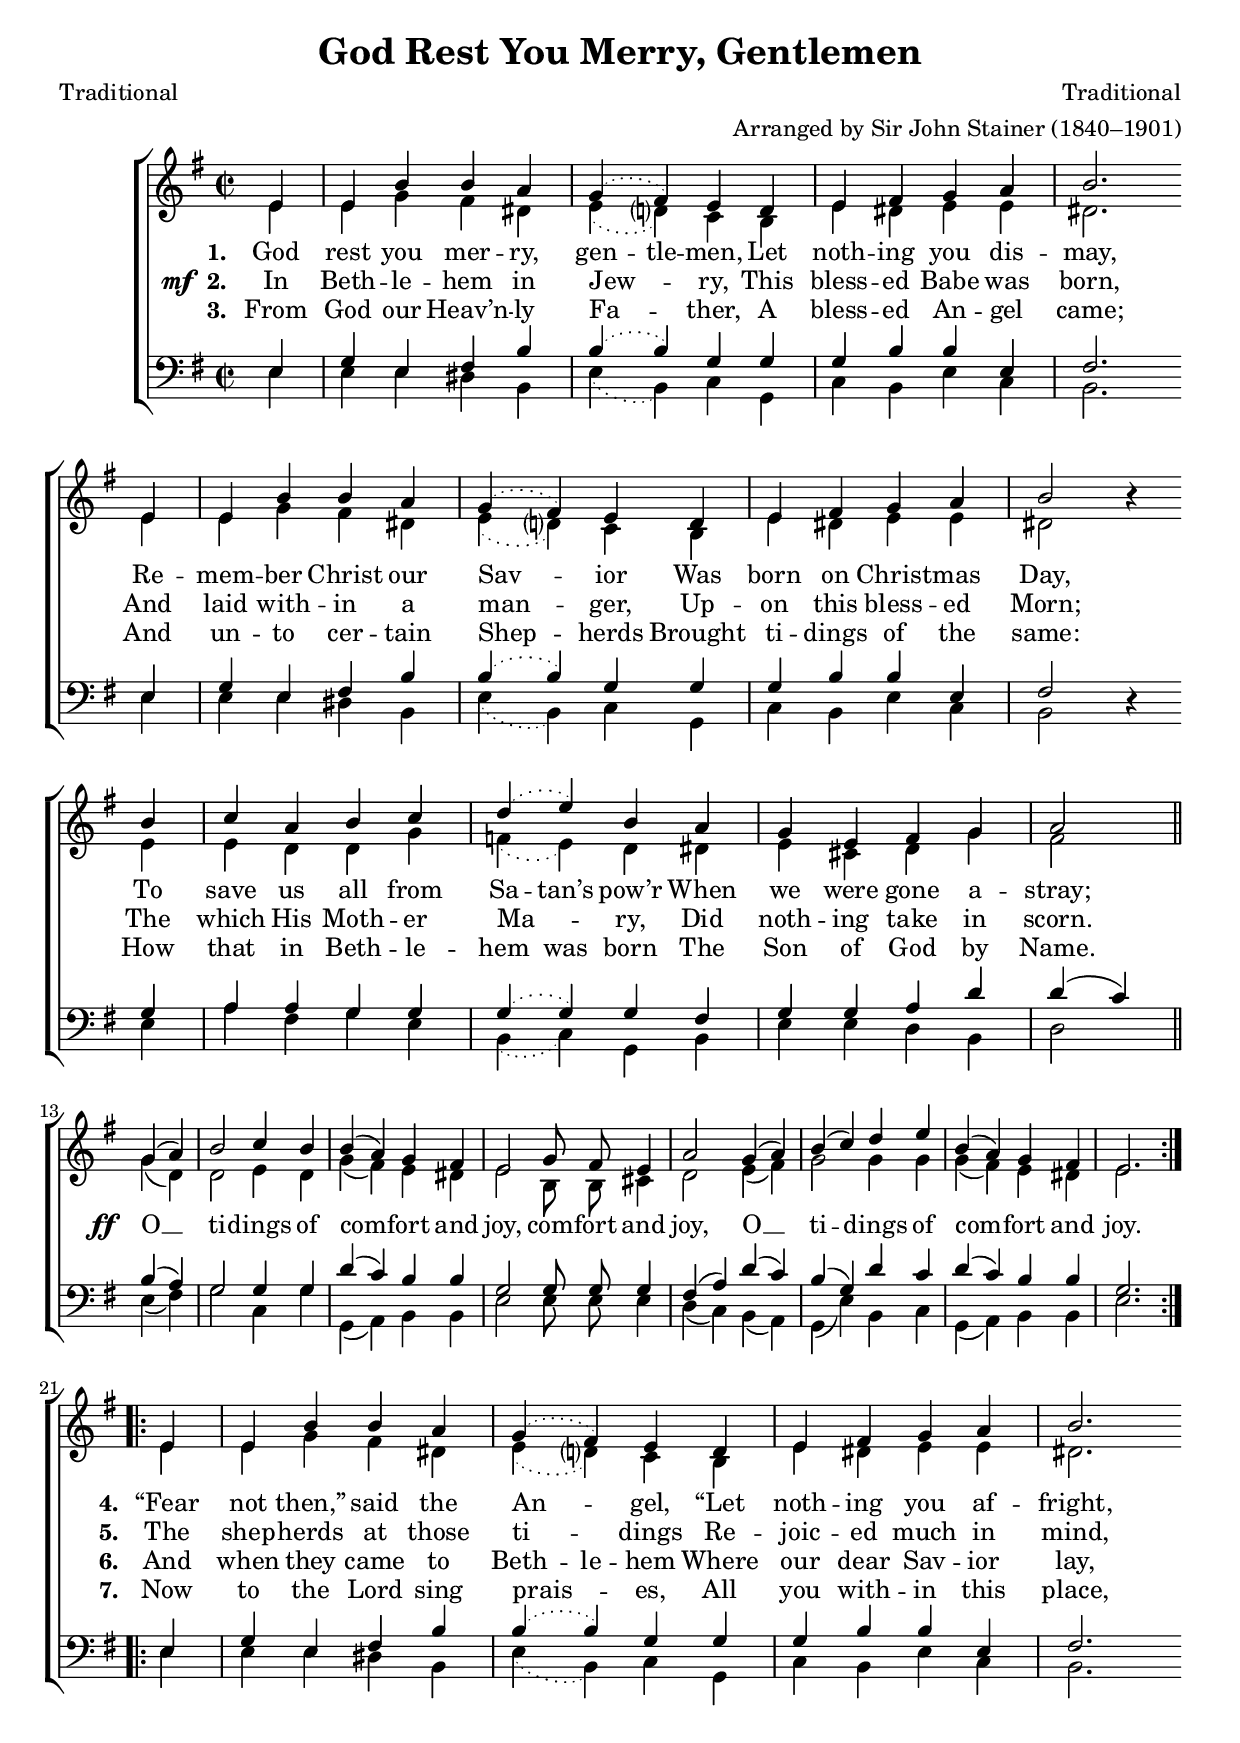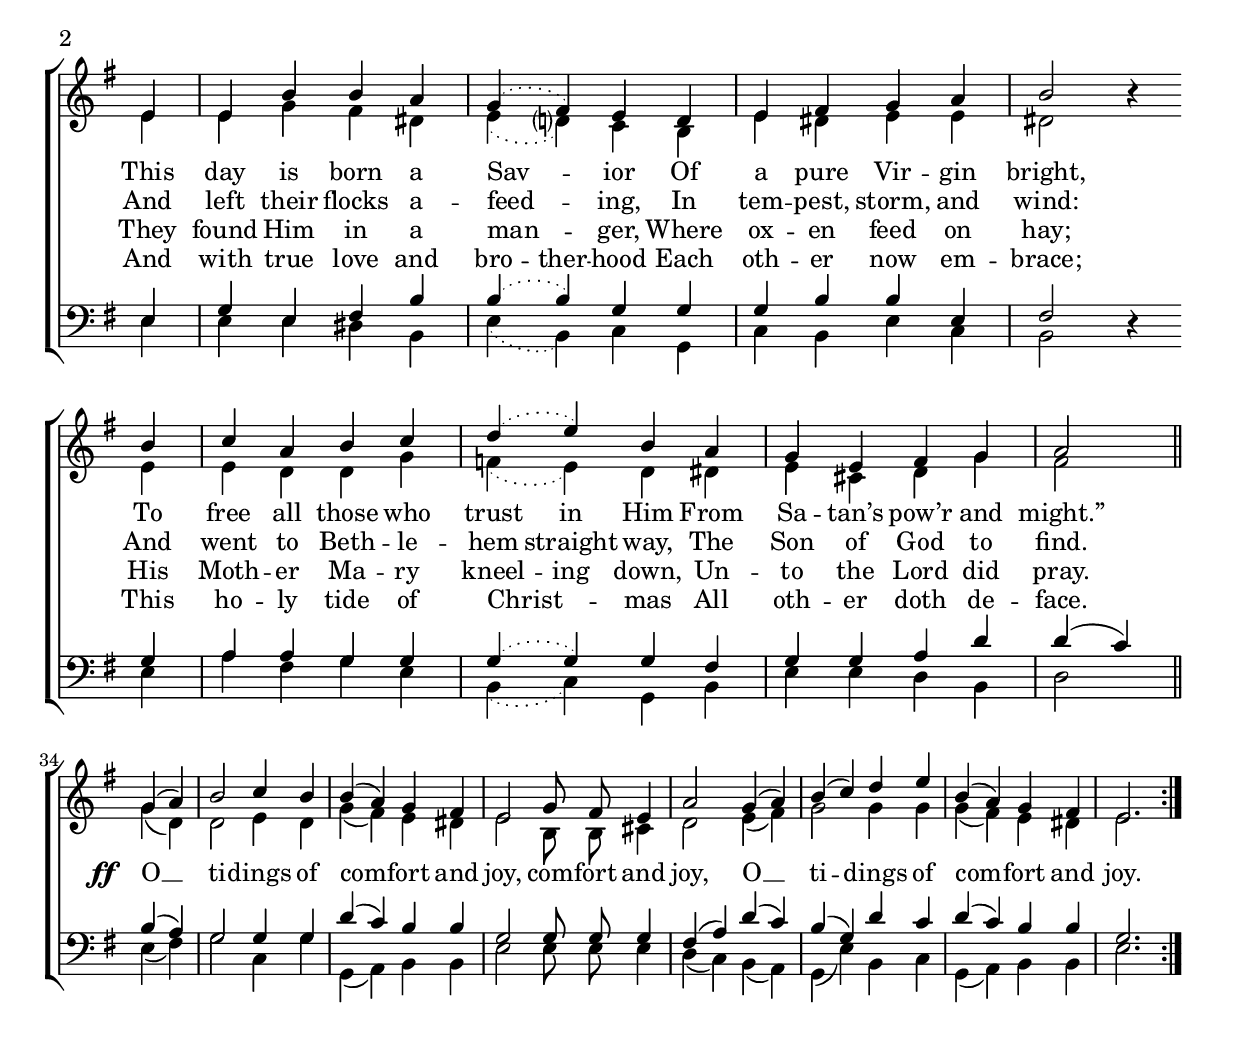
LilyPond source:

\version "2.14.2"
\include "util.ly"
\header {
  title = "God Rest You Merry, Gentlemen"
  poet = "Traditional"
  composer = "Traditional"
  arranger = "Arranged by Sir John Stainer (1840–1901)"
  %tagline = \markup { from \italic {Christmas Carols, New and Old}}
}

global = {
  \key g \major
  \time 2/2
  %\override DynamicLineSpanner #'staff-padding = #0.0
  %\override DynamicLineSpanner #'Y-extent = #'(-1 . 1)
}

sopMusic = \relative c' {
  \repeat volta 2 {
    \partial 4 e4 |
    e b' b a |
    \slurDotted g( fis) e d |
    \slurSolid e fis g a |
    b2. \bar""\break e,4 |
    
    e b' b a |
    \slurDotted g( fis) e d |
    \slurSolid
    e fis g a |
    b2 b4\rest \bar""\break b |
    
    c a b c |
    \slurDotted d( e) b a |
    \slurSolid
    g e fis g |
    \partial 2 a2 \bar "||" \break
    
    \partial 2 g4( a) |
    b2 c4 b |
    b( a) g fis |
    e2 g8\noBeam fis e4 |
    a2 g4( a) |
    b( c) d e |
    b( a) g fis |
    \partial 4*3 e2. \break
  }
}
sopWords = \lyricmode {
  
}

altoMusic = \relative c' {
  e4 |
  e g fis dis |
  \slurDotted e( d?) c b |
  \slurSolid e dis e e |
  dis2. e4 |
  
  e g fis dis |
  \slurDotted e( d?) c b |
  \slurSolid
  e dis e e |
  dis2 s4 e |
  
  e d d g |
  \slurDotted f( e) d dis |
  \slurSolid
  e cis d g |
  fis2 |
  
  g4( d) |
  d2 e4 d |
  g( fis) e dis) |
  e2 b8\noBeam b cis4 |
  d2 e4( fis) |
  g2 g4 g |
  g( fis) e dis |
  e2.
}
altoWords = {
  \dropLyricsIX
  \lyricmode {
    \set stanza = #"1. "
    God rest you mer -- ry, \set ignoreMelismata = ##t
    gen -- tle -- men,
    \unset ignoreMelismata
    Let noth -- ing you dis -- may,
    Re -- mem -- ber Christ our Sav -- ior Was born on Christ -- mas Day,
    To save us all from
    \set ignoreMelismata = ##t
    Sa -- tan’s 
    \unset ignoreMelismata
    pow’r When we were gone a -- stray;
  }
  \set stanza = \markup\dynamic"ff  "
  \lyricmode {
    O __ ti -- dings of com -- fort and joy, com -- fort and joy, O __ ti -- dings of com -- fort and joy.
    
    
    \set stanza = #"4. "
    “Fear not then,” said the An -- gel, “Let noth -- ing you af -- fright,
    This day is born a Sav -- ior Of a pure Vir -- gin bright,
    \set ignoreMelismata = ##t
    To free all those who trust in Him From Sa -- tan’s pow’r and might.”
    \unset ignoreMelismata
  }
  \set stanza = \markup\dynamic"ff  "
  \lyricmode {
    O __ ti -- dings of com -- fort and joy, com -- fort and joy, O __ ti -- dings of com -- fort and joy.
  }
}
altoWordsII = {
  \dropLyricsIX
  \set stanza = \markup{\dynamic"  mf " "2. "}
  \lyricmode {
    In Beth -- le -- hem in Jew -- ry, This bless -- ed Babe was born,
    And laid with -- in a man -- ger, Up -- on this bless -- ed Morn;
    The which His Moth -- er Ma -- ry, Did noth -- ing take in scorn.
    
    \repeat unfold 20\skip1
    \set stanza = #"5. "
    The shep -- herds at those ti -- dings Re -- joic -- ed much in mind,
    And left their flocks a -- feed -- ing, In tem -- pest, storm, and wind:
    \set ignoreMelismata = ##t
    And went to Beth -- le -- hem straight way, The Son of God to find.
  }
}
altoWordsIII = \lyricmode {
  \dropLyricsIX
  \set stanza = #"3. "
  From God our Heav’n -- ly Fa -- ther, A bless -- ed An -- gel came;
  And un -- to cer -- tain Shep -- herds Brought ti -- dings of the same:
  \set ignoreMelismata = ##t
  How that in Beth -- le -- hem was born The Son of God by Name.
  
  \unset ignoreMelismata
  \repeat unfold 20\skip1
  \set stanza = #"6. "
  And when they came to \set ignoreMelismata = ##t
  Beth -- le -- hem
  \unset ignoreMelismata
  Where our dear Sav -- ior lay,
  They found Him in a man -- ger, Where ox -- en feed on hay;
  \set ignoreMelismata = ##t
  His Moth -- er Ma -- ry kneel -- ing down, Un -- to the Lord did pray.
}
altoWordsIV = \lyricmode {
  \repeat unfold 59\skip1
  \dropLyricsIX
  \set stanza = #"7. "
  Now to the Lord sing prais -- es,
  All you with -- in this place,
  And with true love and \set ignoreMelismata = ##t
  bro -- ther -- hood
  \unset ignoreMelismata
  Each oth -- er now em -- brace;
  This ho -- ly tide of Christ -- mas
  All oth -- er doth de -- face.
}
altoWordsV = \lyricmode {
}
altoWordsVI = \lyricmode {
}
altoWordsVII = \lyricmode {
}

tenorMusic = \relative c {
  e4 |
  g e fis b |
  \slurDotted b( b) g g |
  \slurSolid
  g b b e, |
  fis2. e4 |
  
  g e fis b |
  \slurDotted b( b) g g |
  \slurSolid
  g b b e, |
  fis2 s4 g |
  
  a a g g |
  \slurDotted g( g) g fis |
  \slurSolid
  g g a d |
  d( c) |
  
  b( a) |
  g2 g4 g |
  d'( c) b b |
  g2 g8\noBeam g g4 |
  fis( a) d( c) |
  b( g) d' c |
  d( c) b b |
  g2.
}
tenorWords = \lyricmode {

}

bassMusic = \relative c {
  e4 |
  e e dis b |
  \slurDotted e( b) c g |
  \slurSolid
  c b e c |
  b2. e4 |
  
  e e dis b |
  \slurDotted e( b) c g |
  \slurSolid
  c b e c |
  b2 d4\rest e |
  
  a fis g e |
  \slurDotted b( c) g b |
  \slurSolid
  e e d b |
  d2 |
  
  e4( fis) |
  g2 c,4 g' |
  g,( a) b b |
  e2 e8\noBeam e e4 |
  d( c) b( a) |
  g( e') b c |
  g( a) b b |
  e2.
}
bassWords = \lyricmode {

}

\score {
  <<
   \new ChoirStaff <<
%    \new Lyrics = sopranos \with { \override VerticalAxisGroup #'nonstaff-relatedstaff-spacing = #'((basic-distance . 1)) }
    \new Staff = women <<
      \new Voice = "sopranos" { \voiceOne << \global \repeat unfold 2 \sopMusic >> }
      \new Voice = "altos" { \voiceTwo << \global \repeat unfold 2 \altoMusic >> }
    >>
    \new Lyrics \with { alignAboveContext = #"women" \override VerticalAxisGroup #'nonstaff-relatedstaff-spacing = #'((basic-distance . 1))} \lyricsto "sopranos" \sopWords
    \new Lyrics = "altosVII"  \with { alignBelowContext = #"women" \override VerticalAxisGroup #'nonstaff-relatedstaff-spacing = #'((basic-distance . 1))} \lyricsto "altos" \altoWordsVII
    \new Lyrics = "altosVI"  \with { alignBelowContext = #"women" \override VerticalAxisGroup #'nonstaff-relatedstaff-spacing = #'((basic-distance . 1))} \lyricsto "altos" \altoWordsVI
    \new Lyrics = "altosV"  \with { alignBelowContext = #"women" \override VerticalAxisGroup #'nonstaff-relatedstaff-spacing = #'((basic-distance . 1))} \lyricsto "altos" \altoWordsV
    \new Lyrics = "altosIV"  \with { alignBelowContext = #"women" \override VerticalAxisGroup #'nonstaff-relatedstaff-spacing = #'((basic-distance . 1))} \lyricsto "altos" \altoWordsIV
    \new Lyrics = "altosIII"  \with { alignBelowContext = #"women" \override VerticalAxisGroup #'nonstaff-relatedstaff-spacing = #'((basic-distance . 1))} \lyricsto "altos" \altoWordsIII
    \new Lyrics = "altosII"  \with { alignBelowContext = #"women" \override VerticalAxisGroup #'nonstaff-relatedstaff-spacing = #'((basic-distance . 1))} \lyricsto "altos" \altoWordsII
    \new Lyrics = "altos"  \with { alignBelowContext = #"women" \override VerticalAxisGroup #'nonstaff-relatedstaff-spacing = #'((padding . -0.5)) } \lyricsto "altos" \altoWords
   \new Staff = men <<
      \clef bass
      \new Voice = "tenors" { \voiceOne << \global \repeat unfold 2 \tenorMusic >> }
      \new Voice = "basses" { \voiceTwo << \global \repeat unfold 2 \bassMusic >> }
    >>
    \new Lyrics \with { alignAboveContext = #"men" \override VerticalAxisGroup #'nonstaff-relatedstaff-spacing = #'((basic-distance . 1)) } \lyricsto "tenors" \tenorWords
    \new Lyrics \with { alignBelowContext = #"men" \override VerticalAxisGroup #'nonstaff-relatedstaff-spacing = #'((basic-distance . 1)) } \lyricsto "basses" \bassWords
  >>
%    \new PianoStaff << \new Staff { \new Voice { \pianoRH } } \new Staff { \clef "bass" \pianoLH } >>
  >>
  \layout { }
  \midi {
    \tempo 4 = 120
    \set Staff.midiInstrument = "flute"
  
    \context {
      \Voice
      \remove "Dynamic_performer"
    }
  }
}
